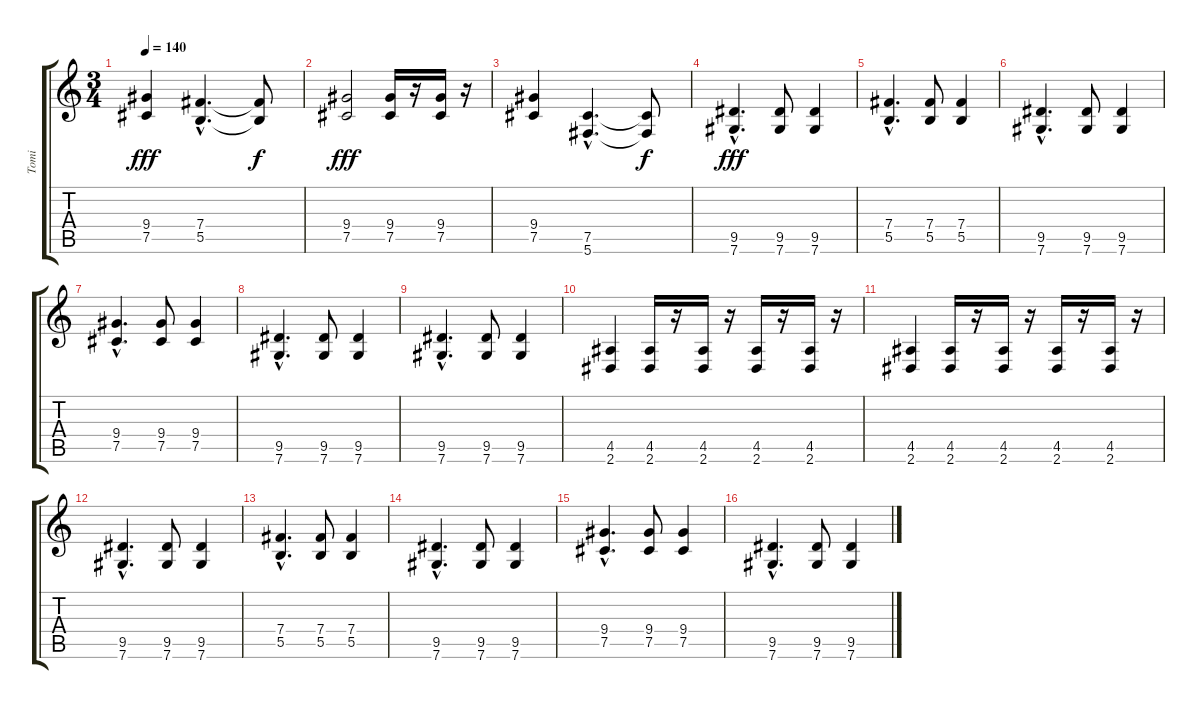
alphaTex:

\track ("Tomi" "Tomi") {instrument distortionguitar}
\staff {score tabs}
\tuning (Db4 Ab3 E3 B2 Gb2 Db2) {hide}
\ts (3 4)
\tempo 140
\clef g2
\ks c
(9.4 7.5).4{dy fff} (7.4{hac} 5.5{hac}).4{d} (7.4{t} 5.5{t}).8{dy f} |
(9.4 7.5).2{dy fff} (9.4 7.5).16 r.16 (9.4 7.5).16 r.16 |
(9.4 7.5).4 (7.5{hac} 5.6{hac}).4{d} (7.5{t} 5.6{t}).8{dy f} |
(9.5{hac} 7.6{hac}).4{d dy fff} (9.5 7.6).8 (9.5 7.6).4 |
(7.4{hac} 5.5{hac}).4{d} (7.4 5.5).8 (7.4 5.5).4 |
(9.5{hac} 7.6{hac}).4{d} (9.5 7.6).8 (9.5 7.6).4 |
(9.4{hac} 7.5{hac}).4{d} (9.4 7.5).8 (9.4 7.5).4 |
(9.5{hac} 7.6{hac}).4{d} (9.5 7.6).8 (9.5 7.6).4 |
(9.5{hac} 7.6{hac}).4{d} (9.5 7.6).8 (9.5 7.6).4 |
(4.5 2.6).4 (4.5 2.6).16 r.16 (4.5 2.6).16 r.16 (4.5 2.6).16 r.16 (4.5 2.6).16 r.16 |
(4.5 2.6).4 (4.5 2.6).16 r.16 (4.5 2.6).16 r.16 (4.5 2.6).16 r.16 (4.5 2.6).16 r.16 |
(9.5{hac} 7.6{hac}).4{d} (9.5 7.6).8 (9.5 7.6).4 |
(7.4{hac} 5.5{hac}).4{d} (7.4 5.5).8 (7.4 5.5).4 |
(9.5{hac} 7.6{hac}).4{d} (9.5 7.6).8 (9.5 7.6).4 |
(9.4{hac} 7.5{hac}).4{d} (9.4 7.5).8 (9.4 7.5).4 |
(9.5{hac} 7.6{hac}).4{d} (9.5 7.6).8 (9.5 7.6).4
